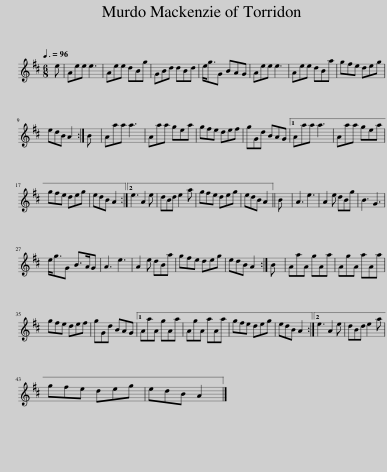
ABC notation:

X:1
L:1/8
Q:3/8=96
M:6/8
I:linebreak $
K:D
V:1 treble
V:1
 e | Aee e3 | Aee dBg | GBd dBd | e<gG BAG | %5
 Aee e3 | Aee dBa | gfe deg |$ edB A2 :| B | %10
 Aaa a3 | Aaa gea | gfe def | gGd BAG |1 Aaa a3 | %15
 Aaa gea |$ gfe deg | edB A2 :|2 e3 A2 e | dBd e2 a | %20
 gfe deg | edB A2 || B | A3 e3 | A2 e dBg | %25
 B3 G3 |$ e<gG B>AG | A3 e3 | A2 e dBa | gfe deg | %30
 edB A2 :| B | AaA gAa | AgA aAa |$ gfe def | %35
 gGd BAG |1 AaA gAa | AgA aAa | gfe deg | edB A2 :|2 %40
 e3 A2 e | dBd e2 a |$ gfe deg | edB A2 |] %44
